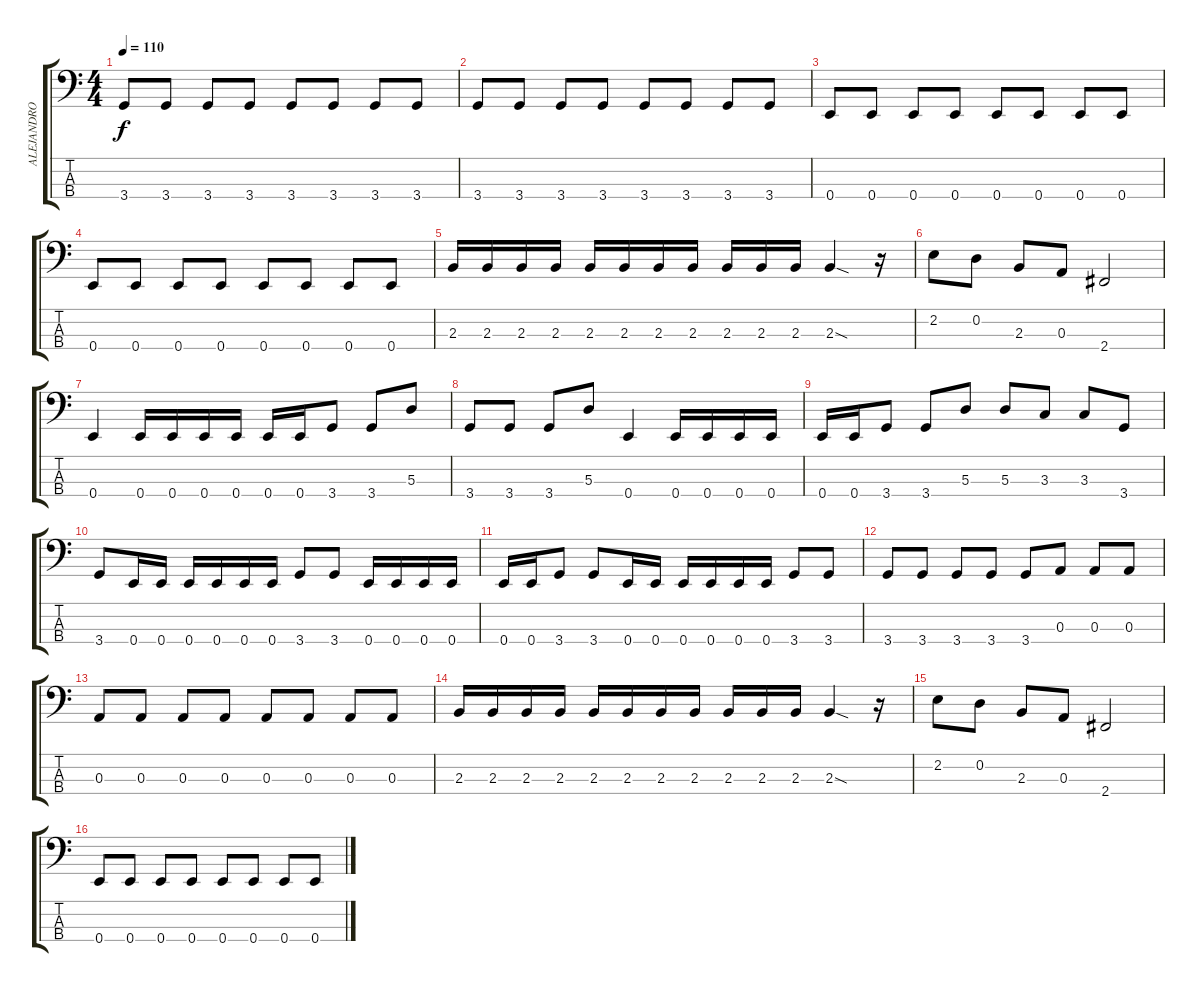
\track ("ALEJANDRO" "ALEJANDRO") {instrument electricbasspick}
\staff {score tabs}
\tuning (G2 D2 A1 E1) {hide}
\ts (4 4)
\tempo 110
\clef f4
\ks c
3.4.8{dy f} 3.4.8 3.4.8 3.4.8 3.4.8 3.4.8 3.4.8 3.4.8 |
3.4.8 3.4.8 3.4.8 3.4.8 3.4.8 3.4.8 3.4.8 3.4.8 |
0.4.8 0.4.8 0.4.8 0.4.8 0.4.8 0.4.8 0.4.8 0.4.8 |
0.4.8 0.4.8 0.4.8 0.4.8 0.4.8 0.4.8 0.4.8 0.4.8 |
2.3.16 2.3.16 2.3.16 2.3.16 2.3.16 2.3.16 2.3.16 2.3.16 2.3.16 2.3.16 2.3.16 2.3{sod}.4 r.16 |
2.2.8 0.2.8 2.3.8 0.3.8 2.4.2 |
0.4.4 0.4.16 0.4.16 0.4.16 0.4.16 0.4.16 0.4.16 3.4.8 3.4.8 5.3.8 |
3.4.8 3.4.8 3.4.8 5.3.8 0.4.4 0.4.16 0.4.16 0.4.16 0.4.16 |
0.4.16 0.4.16 3.4.8 3.4.8 5.3.8 5.3.8 3.3.8 3.3.8 3.4.8 |
3.4.8 0.4.16 0.4.16 0.4.16 0.4.16 0.4.16 0.4.16 3.4.8 3.4.8 0.4.16 0.4.16 0.4.16 0.4.16 |
0.4.16 0.4.16 3.4.8 3.4.8 0.4.16 0.4.16 0.4.16 0.4.16 0.4.16 0.4.16 3.4.8 3.4.8 |
3.4.8 3.4.8 3.4.8 3.4.8 3.4.8 0.3.8 0.3.8 0.3.8 |
0.3.8 0.3.8 0.3.8 0.3.8 0.3.8 0.3.8 0.3.8 0.3.8 |
2.3.16 2.3.16 2.3.16 2.3.16 2.3.16 2.3.16 2.3.16 2.3.16 2.3.16 2.3.16 2.3.16 2.3{sod}.4 r.16 |
2.2.8 0.2.8 2.3.8 0.3.8 2.4.2 |
0.4.8 0.4.8 0.4.8 0.4.8 0.4.8 0.4.8 0.4.8 0.4.8
